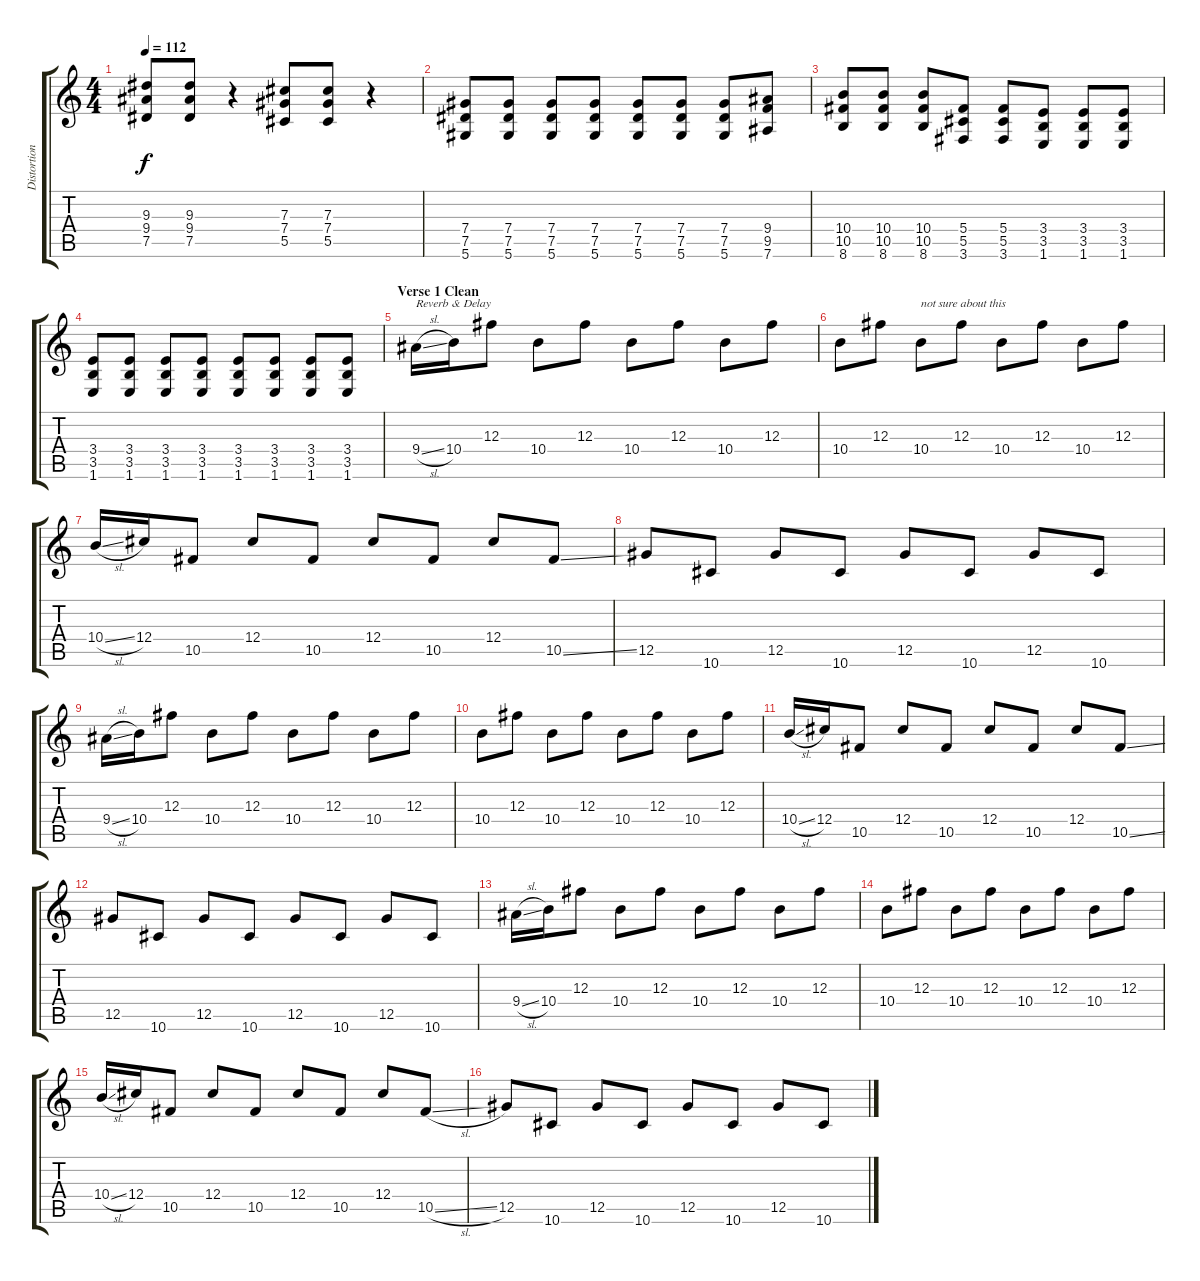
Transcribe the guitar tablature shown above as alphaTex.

\track ("Distortion Guitar" "Distortion") {instrument distortionguitar}
\staff {score tabs}
\tuning (Eb4 Bb3 Gb3 Db3 Ab2 Eb2) {hide}
\ts (4 4)
\tempo 112
\clef g2
\ks c
(9.3 9.4 7.5).8{dy f} (9.3 9.4 7.5).8 r.4 (7.3 7.4 5.5).8 (7.3 7.4 5.5).8 r.4 |
(7.4 7.5 5.6).8 (7.4 7.5 5.6).8 (7.4 7.5 5.6).8 (7.4 7.5 5.6).8 (7.4 7.5 5.6).8 (7.4 7.5 5.6).8 (7.4 7.5 5.6).8 (9.4 9.5 7.6).8 |
(10.4 10.5 8.6).8 (10.4 10.5 8.6).8 (10.4 10.5 8.6).8 (5.4 5.5 3.6).8 (5.4 5.5 3.6).8 (3.4 3.5 1.6).8 (3.4 3.5 1.6).8 (3.4 3.5 1.6).8 |
(3.4 3.5 1.6).8 (3.4 3.5 1.6).8 (3.4 3.5 1.6).8 (3.4 3.5 1.6).8 (3.4 3.5 1.6).8 (3.4 3.5 1.6).8 (3.4 3.5 1.6).8 (3.4 3.5 1.6).8 |
\section ("" "Verse 1 Clean")
9.4{sl}.16{txt "Reverb & Delay" instrument electricguitarjazz} 10.4.16 12.3.8 10.4.8 12.3.8 10.4.8 12.3.8 10.4.8 12.3.8 |
10.4.8 12.3.8 10.4.8{txt "not sure about this"} 12.3.8 10.4.8 12.3.8 10.4.8 12.3.8 |
10.4{sl}.16 12.4.16 10.5.8 12.4.8 10.5.8 12.4.8 10.5.8 12.4.8 10.5{ss}.8 |
12.5.8 10.6.8 12.5.8 10.6.8 12.5.8 10.6.8 12.5.8 10.6.8 |
9.4{sl}.16 10.4.16 12.3.8 10.4.8 12.3.8 10.4.8 12.3.8 10.4.8 12.3.8 |
10.4.8 12.3.8 10.4.8 12.3.8 10.4.8 12.3.8 10.4.8 12.3.8 |
10.4{sl}.16 12.4.16 10.5.8 12.4.8 10.5.8 12.4.8 10.5.8 12.4.8 10.5{ss}.8 |
12.5.8 10.6.8 12.5.8 10.6.8 12.5.8 10.6.8 12.5.8 10.6.8 |
9.4{sl}.16 10.4.16 12.3.8 10.4.8 12.3.8 10.4.8 12.3.8 10.4.8 12.3.8 |
10.4.8 12.3.8 10.4.8 12.3.8 10.4.8 12.3.8 10.4.8 12.3.8 |
10.4{sl}.16 12.4.16 10.5.8 12.4.8 10.5.8 12.4.8 10.5.8 12.4.8 10.5{sl}.8 |
12.5.8 10.6.8 12.5.8 10.6.8 12.5.8 10.6.8 12.5.8 10.6.8
